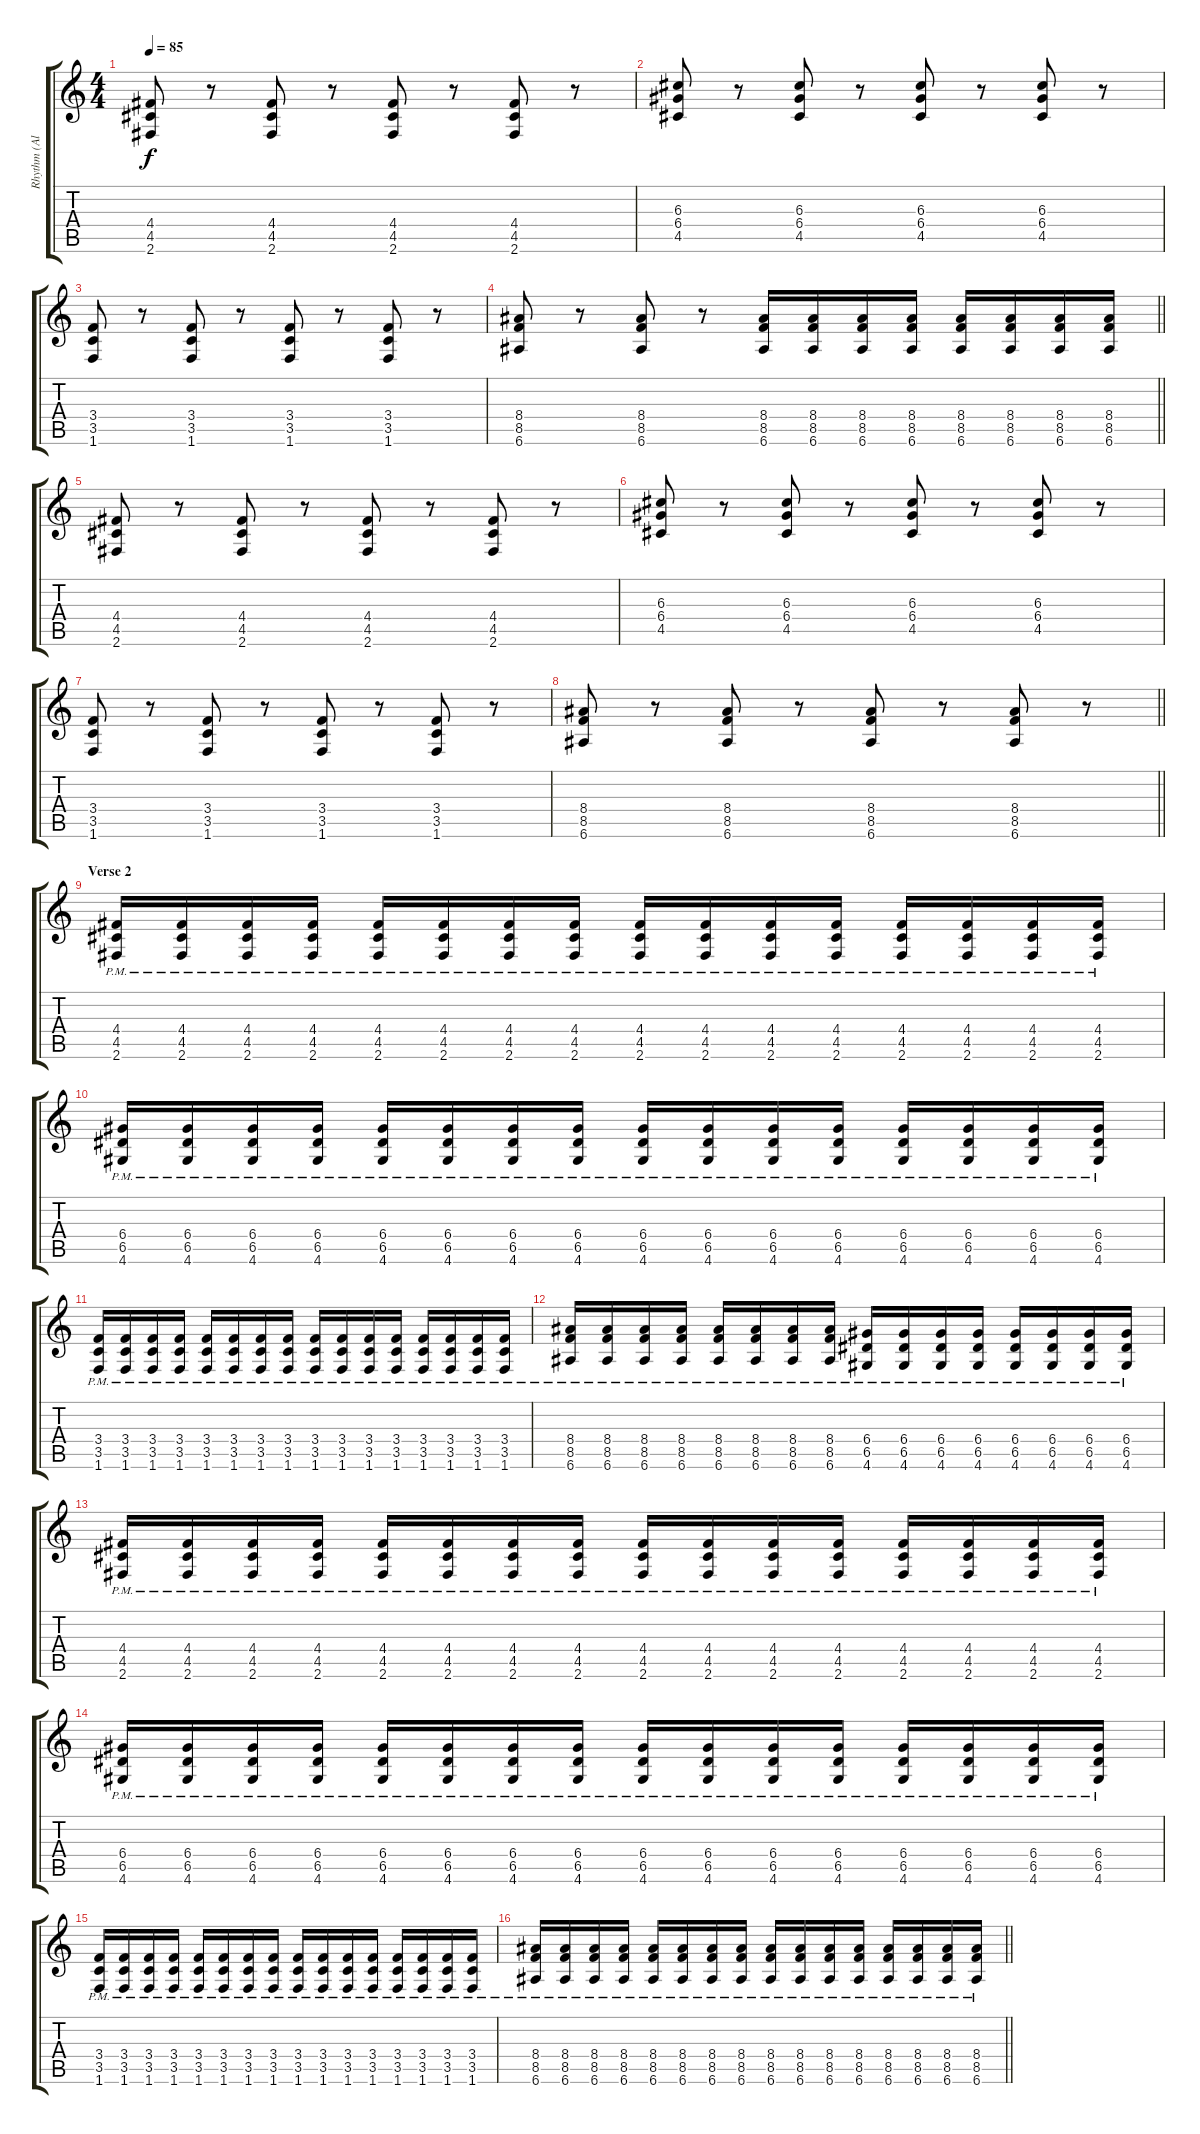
\track ("Rhythm (Alex)" "Rhythm (Al") {instrument overdrivenguitar}
\staff {score tabs}
\tuning (E4 B3 G3 D3 A2 E2) {hide}
\ts (4 4)
\tempo 85
\clef g2
\ks c
(4.4 4.5 2.6).8{dy f} r.8 (4.4 4.5 2.6).8 r.8 (4.4 4.5 2.6).8 r.8 (4.4 4.5 2.6).8 r.8 |
(6.3 6.4 4.5).8 r.8 (6.3 6.4 4.5).8 r.8 (6.3 6.4 4.5).8 r.8 (6.3 6.4 4.5).8 r.8 |
(3.4 3.5 1.6).8 r.8 (3.4 3.5 1.6).8 r.8 (3.4 3.5 1.6).8 r.8 (3.4 3.5 1.6).8 r.8 |
\barLineRight lightlight
(8.4 8.5 6.6).8 r.8 (8.4 8.5 6.6).8 r.8 (8.4 8.5 6.6).16 (8.4 8.5 6.6).16 (8.4 8.5 6.6).16 (8.4 8.5 6.6).16 (8.4 8.5 6.6).16 (8.4 8.5 6.6).16 (8.4 8.5 6.6).16 (8.4 8.5 6.6).16 |
(4.4 4.5 2.6).8 r.8 (4.4 4.5 2.6).8 r.8 (4.4 4.5 2.6).8 r.8 (4.4 4.5 2.6).8 r.8 |
(6.3 6.4 4.5).8 r.8 (6.3 6.4 4.5).8 r.8 (6.3 6.4 4.5).8 r.8 (6.3 6.4 4.5).8 r.8 |
(3.4 3.5 1.6).8 r.8 (3.4 3.5 1.6).8 r.8 (3.4 3.5 1.6).8 r.8 (3.4 3.5 1.6).8 r.8 |
\barLineRight lightlight
(8.4 8.5 6.6).8 r.8 (8.4 8.5 6.6).8 r.8 (8.4 8.5 6.6).8 r.8 (8.4 8.5 6.6).8 r.8 |
\section ("" "Verse 2")
(4.4{pm} 4.5{pm} 2.6{pm}).16 (4.4{pm} 4.5{pm} 2.6{pm}).16 (4.4{pm} 4.5{pm} 2.6{pm}).16 (4.4{pm} 4.5{pm} 2.6{pm}).16 (4.4{pm} 4.5{pm} 2.6{pm}).16 (4.4{pm} 4.5{pm} 2.6{pm}).16 (4.4{pm} 4.5{pm} 2.6{pm}).16 (4.4{pm} 4.5{pm} 2.6{pm}).16 (4.4{pm} 4.5{pm} 2.6{pm}).16 (4.4{pm} 4.5{pm} 2.6{pm}).16 (4.4{pm} 4.5{pm} 2.6{pm}).16 (4.4{pm} 4.5{pm} 2.6{pm}).16 (4.4{pm} 4.5{pm} 2.6{pm}).16 (4.4{pm} 4.5{pm} 2.6{pm}).16 (4.4{pm} 4.5{pm} 2.6{pm}).16 (4.4{pm} 4.5{pm} 2.6{pm}).16 |
(6.4{pm} 6.5{pm} 4.6{pm}).16 (6.4{pm} 6.5{pm} 4.6{pm}).16 (6.4{pm} 6.5{pm} 4.6{pm}).16 (6.4{pm} 6.5{pm} 4.6{pm}).16 (6.4{pm} 6.5{pm} 4.6{pm}).16 (6.4{pm} 6.5{pm} 4.6{pm}).16 (6.4{pm} 6.5{pm} 4.6{pm}).16 (6.4{pm} 6.5{pm} 4.6{pm}).16 (6.4{pm} 6.5{pm} 4.6{pm}).16 (6.4{pm} 6.5{pm} 4.6{pm}).16 (6.4{pm} 6.5{pm} 4.6{pm}).16 (6.4{pm} 6.5{pm} 4.6{pm}).16 (6.4{pm} 6.5{pm} 4.6{pm}).16 (6.4{pm} 6.5{pm} 4.6{pm}).16 (6.4{pm} 6.5{pm} 4.6{pm}).16 (6.4{pm} 6.5{pm} 4.6{pm}).16 |
(3.4{pm} 3.5{pm} 1.6{pm}).16 (3.4{pm} 3.5{pm} 1.6{pm}).16 (3.4{pm} 3.5{pm} 1.6{pm}).16 (3.4{pm} 3.5{pm} 1.6{pm}).16 (3.4{pm} 3.5{pm} 1.6{pm}).16 (3.4{pm} 3.5{pm} 1.6{pm}).16 (3.4{pm} 3.5{pm} 1.6{pm}).16 (3.4{pm} 3.5{pm} 1.6{pm}).16 (3.4{pm} 3.5{pm} 1.6{pm}).16 (3.4{pm} 3.5{pm} 1.6{pm}).16 (3.4{pm} 3.5{pm} 1.6{pm}).16 (3.4{pm} 3.5{pm} 1.6{pm}).16 (3.4{pm} 3.5{pm} 1.6{pm}).16 (3.4{pm} 3.5{pm} 1.6{pm}).16 (3.4{pm} 3.5{pm} 1.6{pm}).16 (3.4{pm} 3.5{pm} 1.6{pm}).16 |
(8.4{pm} 8.5{pm} 6.6{pm}).16 (8.4{pm} 8.5{pm} 6.6{pm}).16 (8.4{pm} 8.5{pm} 6.6{pm}).16 (8.4{pm} 8.5{pm} 6.6{pm}).16 (8.4{pm} 8.5{pm} 6.6{pm}).16 (8.4{pm} 8.5{pm} 6.6{pm}).16 (8.4{pm} 8.5{pm} 6.6{pm}).16 (8.4{pm} 8.5{pm} 6.6{pm}).16 (6.4{pm} 6.5{pm} 4.6{pm}).16 (6.4{pm} 6.5{pm} 4.6{pm}).16 (6.4{pm} 6.5{pm} 4.6{pm}).16 (6.4{pm} 6.5{pm} 4.6{pm}).16 (6.4{pm} 6.5{pm} 4.6{pm}).16 (6.4{pm} 6.5{pm} 4.6{pm}).16 (6.4{pm} 6.5{pm} 4.6{pm}).16 (6.4{pm} 6.5{pm} 4.6{pm}).16 |
(4.4{pm} 4.5{pm} 2.6{pm}).16 (4.4{pm} 4.5{pm} 2.6{pm}).16 (4.4{pm} 4.5{pm} 2.6{pm}).16 (4.4{pm} 4.5{pm} 2.6{pm}).16 (4.4{pm} 4.5{pm} 2.6{pm}).16 (4.4{pm} 4.5{pm} 2.6{pm}).16 (4.4{pm} 4.5{pm} 2.6{pm}).16 (4.4{pm} 4.5{pm} 2.6{pm}).16 (4.4{pm} 4.5{pm} 2.6{pm}).16 (4.4{pm} 4.5{pm} 2.6{pm}).16 (4.4{pm} 4.5{pm} 2.6{pm}).16 (4.4{pm} 4.5{pm} 2.6{pm}).16 (4.4{pm} 4.5{pm} 2.6{pm}).16 (4.4{pm} 4.5{pm} 2.6{pm}).16 (4.4{pm} 4.5{pm} 2.6{pm}).16 (4.4{pm} 4.5{pm} 2.6{pm}).16 |
(6.4{pm} 6.5{pm} 4.6{pm}).16 (6.4{pm} 6.5{pm} 4.6{pm}).16 (6.4{pm} 6.5{pm} 4.6{pm}).16 (6.4{pm} 6.5{pm} 4.6{pm}).16 (6.4{pm} 6.5{pm} 4.6{pm}).16 (6.4{pm} 6.5{pm} 4.6{pm}).16 (6.4{pm} 6.5{pm} 4.6{pm}).16 (6.4{pm} 6.5{pm} 4.6{pm}).16 (6.4{pm} 6.5{pm} 4.6{pm}).16 (6.4{pm} 6.5{pm} 4.6{pm}).16 (6.4{pm} 6.5{pm} 4.6{pm}).16 (6.4{pm} 6.5{pm} 4.6{pm}).16 (6.4{pm} 6.5{pm} 4.6{pm}).16 (6.4{pm} 6.5{pm} 4.6{pm}).16 (6.4{pm} 6.5{pm} 4.6{pm}).16 (6.4{pm} 6.5{pm} 4.6{pm}).16 |
(3.4{pm} 3.5{pm} 1.6{pm}).16 (3.4{pm} 3.5{pm} 1.6{pm}).16 (3.4{pm} 3.5{pm} 1.6{pm}).16 (3.4{pm} 3.5{pm} 1.6{pm}).16 (3.4{pm} 3.5{pm} 1.6{pm}).16 (3.4{pm} 3.5{pm} 1.6{pm}).16 (3.4{pm} 3.5{pm} 1.6{pm}).16 (3.4{pm} 3.5{pm} 1.6{pm}).16 (3.4{pm} 3.5{pm} 1.6{pm}).16 (3.4{pm} 3.5{pm} 1.6{pm}).16 (3.4{pm} 3.5{pm} 1.6{pm}).16 (3.4{pm} 3.5{pm} 1.6{pm}).16 (3.4{pm} 3.5{pm} 1.6{pm}).16 (3.4{pm} 3.5{pm} 1.6{pm}).16 (3.4{pm} 3.5{pm} 1.6{pm}).16 (3.4{pm} 3.5{pm} 1.6{pm}).16 |
\barLineRight lightlight
(8.4{pm} 8.5{pm} 6.6{pm}).16 (8.4{pm} 8.5{pm} 6.6{pm}).16 (8.4{pm} 8.5{pm} 6.6{pm}).16 (8.4{pm} 8.5{pm} 6.6{pm}).16 (8.4{pm} 8.5{pm} 6.6{pm}).16 (8.4{pm} 8.5{pm} 6.6{pm}).16 (8.4{pm} 8.5{pm} 6.6{pm}).16 (8.4{pm} 8.5{pm} 6.6{pm}).16 (8.4{pm} 8.5{pm} 6.6{pm}).16 (8.4{pm} 8.5{pm} 6.6{pm}).16 (8.4{pm} 8.5{pm} 6.6{pm}).16 (8.4{pm} 8.5{pm} 6.6{pm}).16 (8.4{pm} 8.5{pm} 6.6{pm}).16 (8.4{pm} 8.5{pm} 6.6{pm}).16 (8.4{pm} 8.5{pm} 6.6{pm}).16 (8.4{pm} 8.5{pm} 6.6{pm}).16
